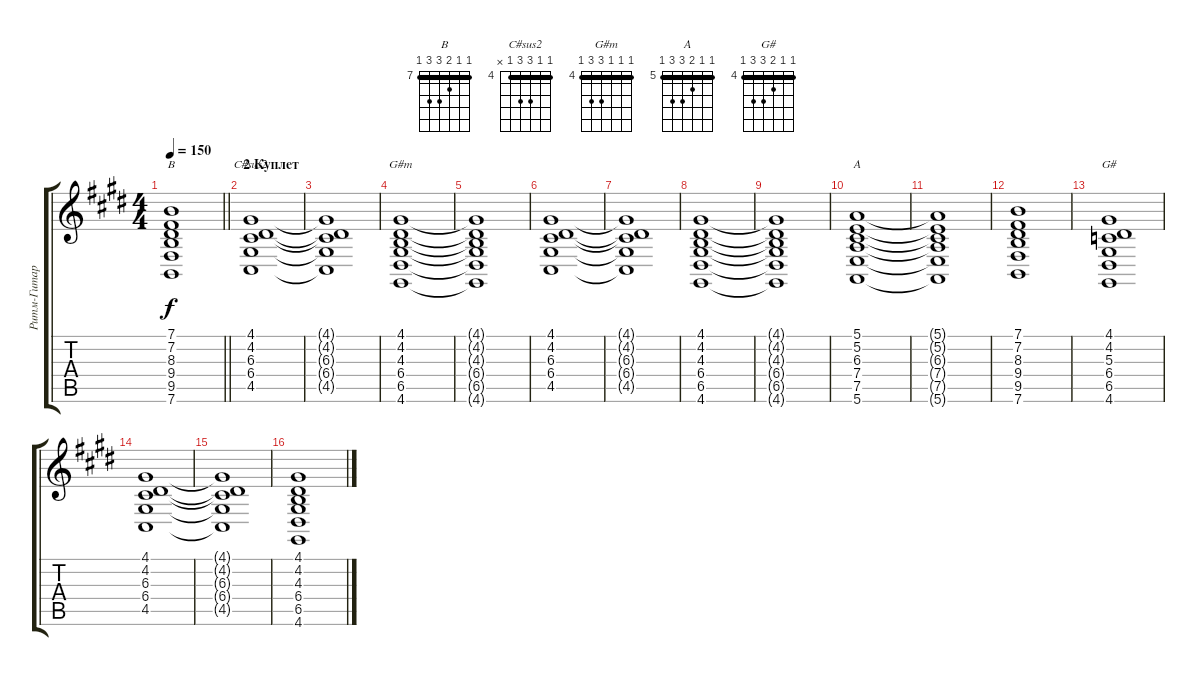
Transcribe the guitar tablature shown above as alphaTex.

\track ("Ритм-Гитара" "Ритм-Гитар") {instrument orchestralharp}
\staff {score tabs}
\tuning (E4 B3 G3 D3 A2 E2) {hide}
\chord ("B" 7 7 8 9 9 7) {firstfret 7 barre 7}
\chord ("C#sus2" 4 4 6 6 4 x) {firstfret 4 barre 4}
\chord ("G#m" 4 4 4 6 6 4) {firstfret 4 barre 4}
\chord ("A" 5 5 6 7 7 5) {firstfret 5 barre 5}
\chord ("G#" 4 4 5 6 6 4) {firstfret 4 barre 4}
\ts (4 4)
\tempo 150
\clef g2
\barLineRight lightlight
\ks c#minor
(7.1 7.2 8.3 9.4 9.5 7.6).1{ch "B" dy f} |
\section ("" "2 Куплет")
(4.1 4.2 6.3 6.4 4.5).1{ch "C#sus2"} |
(4.1{t} 4.2{t} 6.3{t} 6.4{t} 4.5{t}).1 |
(4.1 4.2 4.3 6.4 6.5 4.6).1{ch "G#m"} |
(4.1{t} 4.2{t} 4.3{t} 6.4{t} 6.5{t} 4.6{t}).1 |
(4.1 4.2 6.3 6.4 4.5).1 |
(4.1{t} 4.2{t} 6.3{t} 6.4{t} 4.5{t}).1 |
(4.1 4.2 4.3 6.4 6.5 4.6).1 |
(4.1{t} 4.2{t} 4.3{t} 6.4{t} 6.5{t} 4.6{t}).1 |
(5.1 5.2 6.3 7.4 7.5 5.6).1{ch "A"} |
(5.1{t} 5.2{t} 6.3{t} 7.4{t} 7.5{t} 5.6{t}).1 |
(7.1 7.2 8.3 9.4 9.5 7.6).1 |
(4.1 4.2 5.3 6.4 6.5 4.6).1{ch "G#"} |
(4.1 4.2 6.3 6.4 4.5).1 |
(4.1{t} 4.2{t} 6.3{t} 6.4{t} 4.5{t}).1 |
(4.1 4.2 4.3 6.4 6.5 4.6).1
